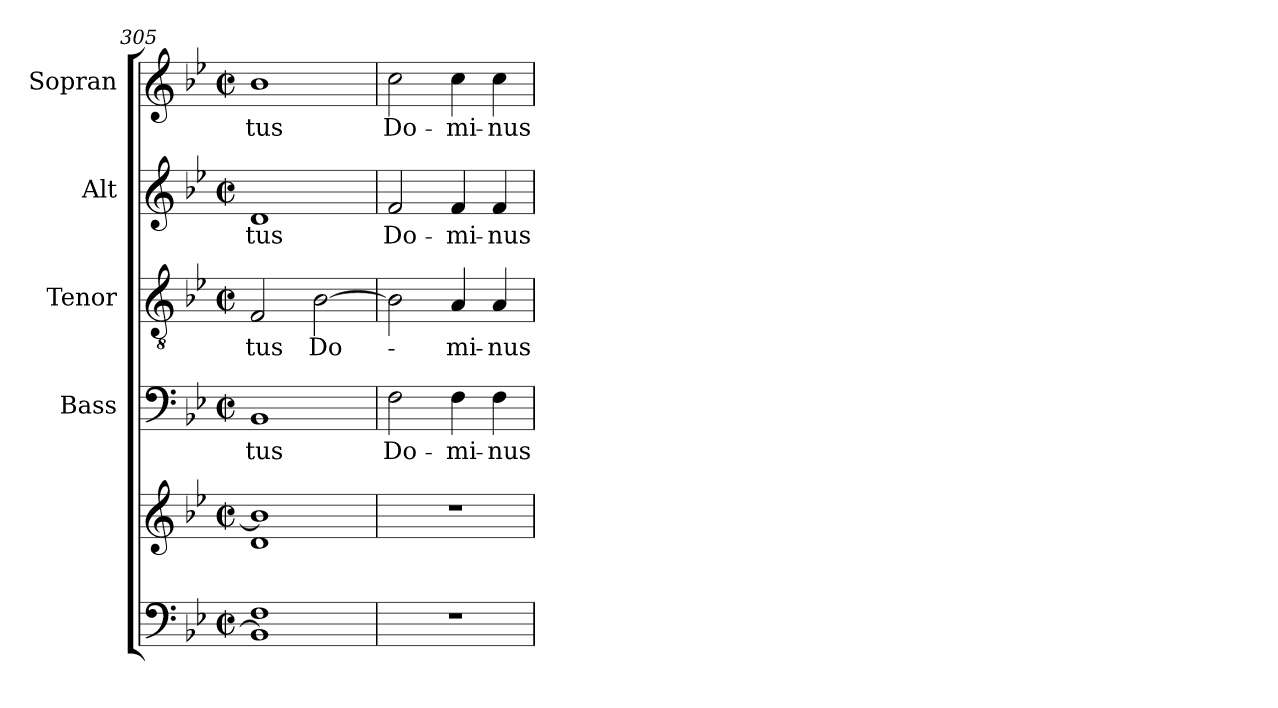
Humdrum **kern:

**kern	**kern	**kern	**text	**kern	**text	**kern	**text	**kern	**text
*part5	*part5	*part4	*part4	*part3	*part3	*part2	*part2	*part1	*part1
*staff6	*staff5	*staff4	*staff4	*staff3	*staff3	*staff2	*staff2	*staff1	*staff1
*	*	*I"Bass	*	*I"Tenor	*	*I"Alt	*	*I"Sopran	*
*	*	*I'B.	*	*I'T.	*	*I'A.	*	*I'S.	*
*clefF4	*clefG2	*clefF4	*	*clefGv2	*	*clefG2	*	*clefG2	*
*k[b-e-]	*k[b-e-]	*k[b-e-]	*	*k[b-e-]	*	*k[b-e-]	*	*k[b-e-]	*
*B-:	*B-:	*B-:	*	*B-:	*	*B-:	*	*B-:	*
*M2/2	*M2/2	*M2/2	*	*M2/2	*	*M2/2	*	*M2/2	*
*met(c|)	*met(c|)	*met(c|)	*	*met(c|)	*	*met(c|)	*	*met(c|)	*
=305	=305	=305	=305	=305	=305	=305	=305	=305	=305
*^	*^	*	*	*	*	*	*	*	*
!	!	!	!	!	!LO:LY:b	!	!LO:LY:b	!	!LO:LY:b	!	!LO:LY:b
1F	1BB-]	1b-]	1d	1BB-	-tus	2F/	-tus	1d	-tus	1b-	-tus
!	!	!	!	!	!	!	!LO:LY:b	!	!	!	!
.	.	.	.	.	.	[2B-\	Do-	.	.	.	.
*v	*v	*	*	*	*	*	*	*	*	*	*
*	*v	*v	*	*	*	*	*	*	*	*
=306	=306	=306	=306	=306	=306	=306	=306	=306	=306
!	!	!	!LO:LY:b	!	!	!	!LO:LY:b	!	!LO:LY:b
1r	1r	2F\	Do-	2B-\]	.	2f/	Do-	2cc\	Do-
!	!	!	!LO:LY:b	!	!LO:LY:b	!	!LO:LY:b	!	!LO:LY:b
.	.	4F\	-mi-	4A/	-mi-	4f/	-mi-	4cc\	-mi-
!	!	!	!LO:LY:b	!	!LO:LY:b	!	!LO:LY:b	!	!LO:LY:b
.	.	4F\	-nus	4A/	-nus	4f/	-nus	4cc\	-nus
=	=	=	=	=	=	=	=	=	=
*-	*-	*-	*-	*-	*-	*-	*-	*-	*-
